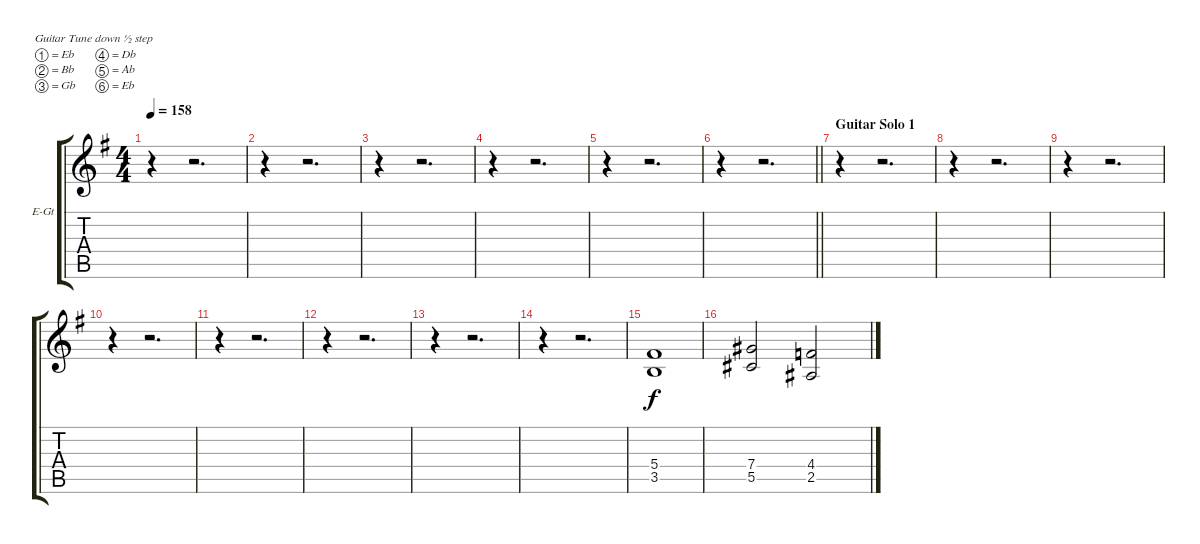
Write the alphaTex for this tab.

\bracketExtendMode groupsimilarinstruments
\firstSystemTrackNameOrientation horizontal
\otherSystemsTrackNameOrientation horizontal
\track ("Гитара 4" "E-Gt") {mute instrument distortionguitar}
\staff {score tabs}
\tuning (Eb4 Bb3 Gb3 Db3 Ab2 Eb2)
\ts (4 4)
\tempo 158
\clef g2
\ks eminor
r.4{dy f} r.2{d} |
r.4 r.2{d} |
r.4 r.2{d} |
r.4 r.2{d} |
r.4 r.2{d} |
\barLineRight lightlight
r.4 r.2{d} |
\section ("" "Guitar Solo 1")
r.4 r.2{d} |
r.4 r.2{d} |
r.4 r.2{d} |
r.4 r.2{d} |
r.4 r.2{d} |
r.4 r.2{d} |
r.4 r.2{d} |
r.4 r.2{d} |
(5.4 3.5).1 |
(7.4 5.5).2 (4.4 2.5).2
